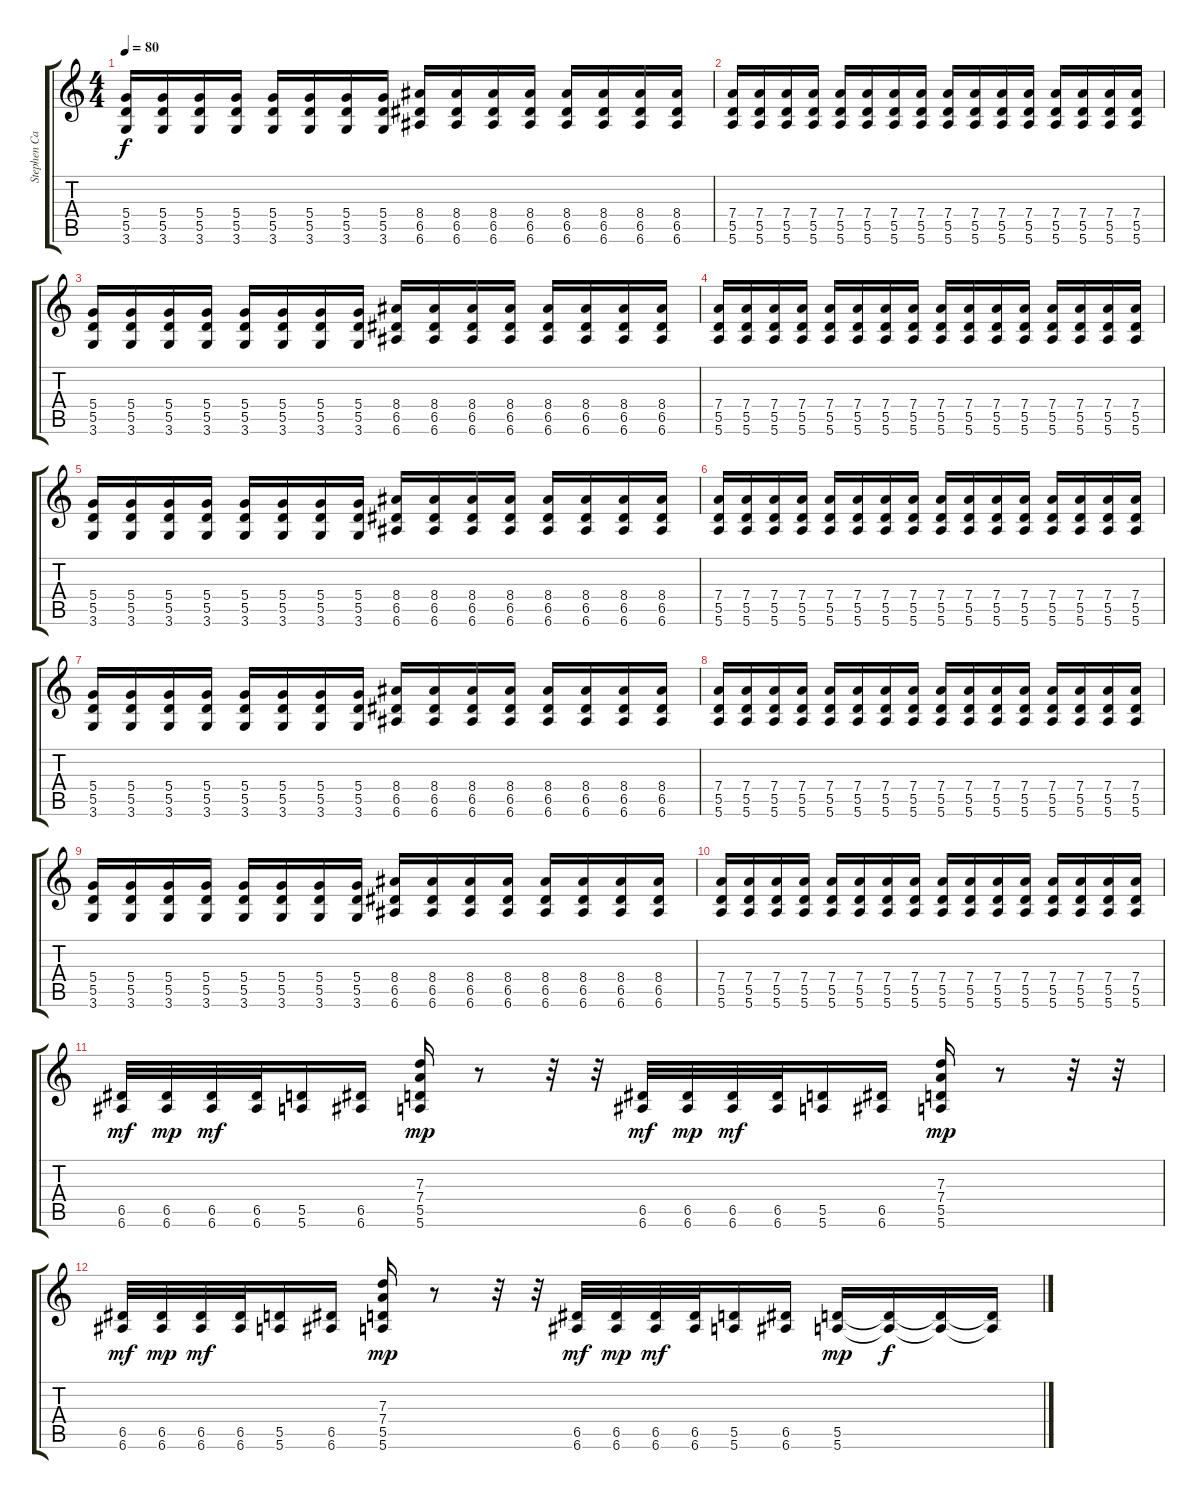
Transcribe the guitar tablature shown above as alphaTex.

\track ("Stephen Carpenter" "Stephen Ca") {instrument distortionguitar}
\staff {score tabs}
\tuning (E4 B3 G3 D3 A2 E2) {hide}
\ts (4 4)
\tempo 80
\clef g2
\ks c
(5.4 5.5 3.6).16{dy f} (5.4 5.5 3.6).16 (5.4 5.5 3.6).16 (5.4 5.5 3.6).16 (5.4 5.5 3.6).16 (5.4 5.5 3.6).16 (5.4 5.5 3.6).16 (5.4 5.5 3.6).16 (8.4 6.5 6.6).16 (8.4 6.5 6.6).16 (8.4 6.5 6.6).16 (8.4 6.5 6.6).16 (8.4 6.5 6.6).16 (8.4 6.5 6.6).16 (8.4 6.5 6.6).16 (8.4 6.5 6.6).16 |
(7.4 5.5 5.6).16 (7.4 5.5 5.6).16 (7.4 5.5 5.6).16 (7.4 5.5 5.6).16 (7.4 5.5 5.6).16 (7.4 5.5 5.6).16 (7.4 5.5 5.6).16 (7.4 5.5 5.6).16 (7.4 5.5 5.6).16 (7.4 5.5 5.6).16 (7.4 5.5 5.6).16 (7.4 5.5 5.6).16 (7.4 5.5 5.6).16 (7.4 5.5 5.6).16 (7.4 5.5 5.6).16 (7.4 5.5 5.6).16 |
(5.4 5.5 3.6).16 (5.4 5.5 3.6).16 (5.4 5.5 3.6).16 (5.4 5.5 3.6).16 (5.4 5.5 3.6).16 (5.4 5.5 3.6).16 (5.4 5.5 3.6).16 (5.4 5.5 3.6).16 (8.4 6.5 6.6).16 (8.4 6.5 6.6).16 (8.4 6.5 6.6).16 (8.4 6.5 6.6).16 (8.4 6.5 6.6).16 (8.4 6.5 6.6).16 (8.4 6.5 6.6).16 (8.4 6.5 6.6).16 |
(7.4 5.5 5.6).16 (7.4 5.5 5.6).16 (7.4 5.5 5.6).16 (7.4 5.5 5.6).16 (7.4 5.5 5.6).16 (7.4 5.5 5.6).16 (7.4 5.5 5.6).16 (7.4 5.5 5.6).16 (7.4 5.5 5.6).16 (7.4 5.5 5.6).16 (7.4 5.5 5.6).16 (7.4 5.5 5.6).16 (7.4 5.5 5.6).16 (7.4 5.5 5.6).16 (7.4 5.5 5.6).16 (7.4 5.5 5.6).16 |
(5.4 5.5 3.6).16 (5.4 5.5 3.6).16 (5.4 5.5 3.6).16 (5.4 5.5 3.6).16 (5.4 5.5 3.6).16 (5.4 5.5 3.6).16 (5.4 5.5 3.6).16 (5.4 5.5 3.6).16 (8.4 6.5 6.6).16 (8.4 6.5 6.6).16 (8.4 6.5 6.6).16 (8.4 6.5 6.6).16 (8.4 6.5 6.6).16 (8.4 6.5 6.6).16 (8.4 6.5 6.6).16 (8.4 6.5 6.6).16 |
(7.4 5.5 5.6).16 (7.4 5.5 5.6).16 (7.4 5.5 5.6).16 (7.4 5.5 5.6).16 (7.4 5.5 5.6).16 (7.4 5.5 5.6).16 (7.4 5.5 5.6).16 (7.4 5.5 5.6).16 (7.4 5.5 5.6).16 (7.4 5.5 5.6).16 (7.4 5.5 5.6).16 (7.4 5.5 5.6).16 (7.4 5.5 5.6).16 (7.4 5.5 5.6).16 (7.4 5.5 5.6).16 (7.4 5.5 5.6).16 |
(5.4 5.5 3.6).16 (5.4 5.5 3.6).16 (5.4 5.5 3.6).16 (5.4 5.5 3.6).16 (5.4 5.5 3.6).16 (5.4 5.5 3.6).16 (5.4 5.5 3.6).16 (5.4 5.5 3.6).16 (8.4 6.5 6.6).16 (8.4 6.5 6.6).16 (8.4 6.5 6.6).16 (8.4 6.5 6.6).16 (8.4 6.5 6.6).16 (8.4 6.5 6.6).16 (8.4 6.5 6.6).16 (8.4 6.5 6.6).16 |
(7.4 5.5 5.6).16 (7.4 5.5 5.6).16 (7.4 5.5 5.6).16 (7.4 5.5 5.6).16 (7.4 5.5 5.6).16 (7.4 5.5 5.6).16 (7.4 5.5 5.6).16 (7.4 5.5 5.6).16 (7.4 5.5 5.6).16 (7.4 5.5 5.6).16 (7.4 5.5 5.6).16 (7.4 5.5 5.6).16 (7.4 5.5 5.6).16 (7.4 5.5 5.6).16 (7.4 5.5 5.6).16 (7.4 5.5 5.6).16 |
(5.4 5.5 3.6).16 (5.4 5.5 3.6).16 (5.4 5.5 3.6).16 (5.4 5.5 3.6).16 (5.4 5.5 3.6).16 (5.4 5.5 3.6).16 (5.4 5.5 3.6).16 (5.4 5.5 3.6).16 (8.4 6.5 6.6).16 (8.4 6.5 6.6).16 (8.4 6.5 6.6).16 (8.4 6.5 6.6).16 (8.4 6.5 6.6).16 (8.4 6.5 6.6).16 (8.4 6.5 6.6).16 (8.4 6.5 6.6).16 |
(7.4 5.5 5.6).16 (7.4 5.5 5.6).16 (7.4 5.5 5.6).16 (7.4 5.5 5.6).16 (7.4 5.5 5.6).16 (7.4 5.5 5.6).16 (7.4 5.5 5.6).16 (7.4 5.5 5.6).16 (7.4 5.5 5.6).16 (7.4 5.5 5.6).16 (7.4 5.5 5.6).16 (7.4 5.5 5.6).16 (7.4 5.5 5.6).16 (7.4 5.5 5.6).16 (7.4 5.5 5.6).16 (7.4 5.5 5.6).16 |
(6.5 6.6).32{dy mf} (6.5 6.6).32{dy mp} (6.5 6.6).32{dy mf} (6.5 6.6).32 (5.5 5.6).16 (6.5 6.6).16 (7.3 7.4 5.5 5.6).16{dy mp} r.8 r.32 r.32 (6.5 6.6).32{dy mf} (6.5 6.6).32{dy mp} (6.5 6.6).32{dy mf} (6.5 6.6).32 (5.5 5.6).16 (6.5 6.6).16 (7.3 7.4 5.5 5.6).16{dy mp} r.8 r.32 r.32 |
(6.5 6.6).32{dy mf} (6.5 6.6).32{dy mp} (6.5 6.6).32{dy mf} (6.5 6.6).32 (5.5 5.6).16 (6.5 6.6).16 (7.3 7.4 5.5 5.6).16{dy mp} r.8 r.32 r.32 (6.5 6.6).32{dy mf} (6.5 6.6).32{dy mp} (6.5 6.6).32{dy mf} (6.5 6.6).32 (5.5 5.6).16 (6.5 6.6).16 (5.5 5.6).16{dy mp} (5.5{t} 5.6{t}).16{dy f} (5.5{t} 5.6{t}).16 (5.5{t} 5.6{t}).16
